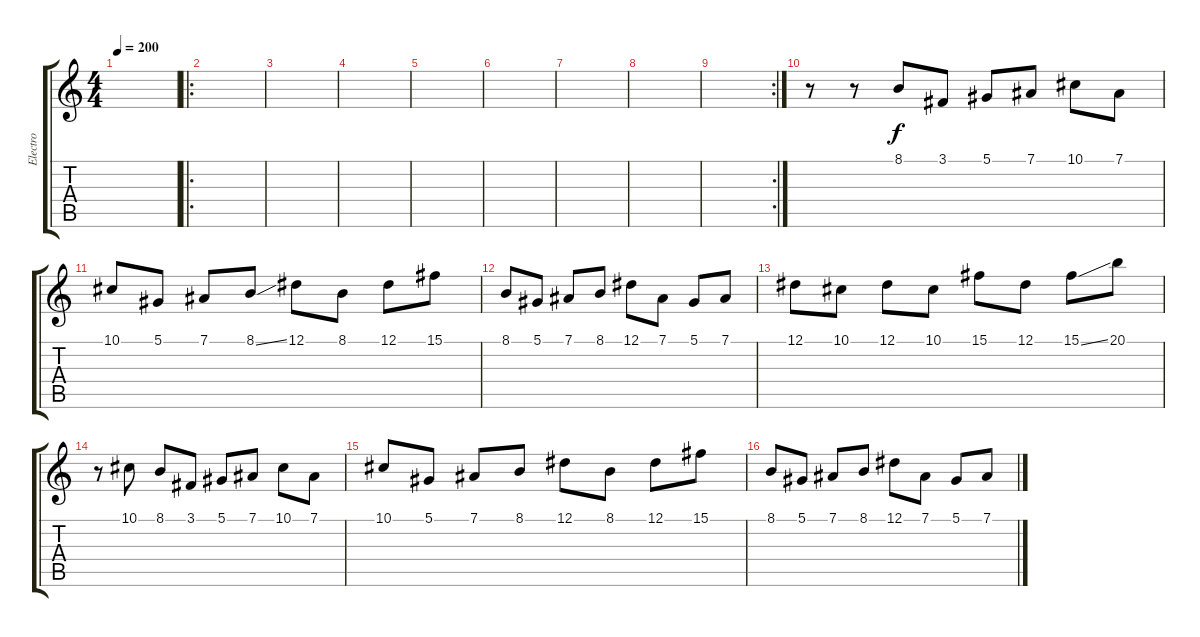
\track ("Electro" "Electro") {instrument lead2sawtooth}
\staff {score tabs}
\tuning (Eb4 Bb3 Gb3 Db3 Ab2 Eb2) {hide}
\ts (4 4)
\tempo 200
\clef g2
\ks c
|
\ro
|
|
|
|
|
|
|
\rc 2
|
r.8 r.8 8.1.8 3.1.8 5.1.8 7.1.8 10.1.8 7.1.8 |
10.1.8 5.1.8 7.1.8 8.1{ss}.8 12.1.8 8.1.8 12.1.8 15.1.8 |
8.1.8 5.1.8 7.1.8 8.1.8 12.1.8 7.1.8 5.1.8 7.1.8 |
12.1.8 10.1.8 12.1.8 10.1.8 15.1.8 12.1.8 15.1{ss}.8 20.1.8 |
r.8 10.1.8 8.1.8 3.1.8 5.1.8 7.1.8 10.1.8 7.1.8 |
10.1.8 5.1.8 7.1.8 8.1.8 12.1.8 8.1.8 12.1.8 15.1.8 |
8.1.8 5.1.8 7.1.8 8.1.8 12.1.8 7.1.8 5.1.8 7.1.8
